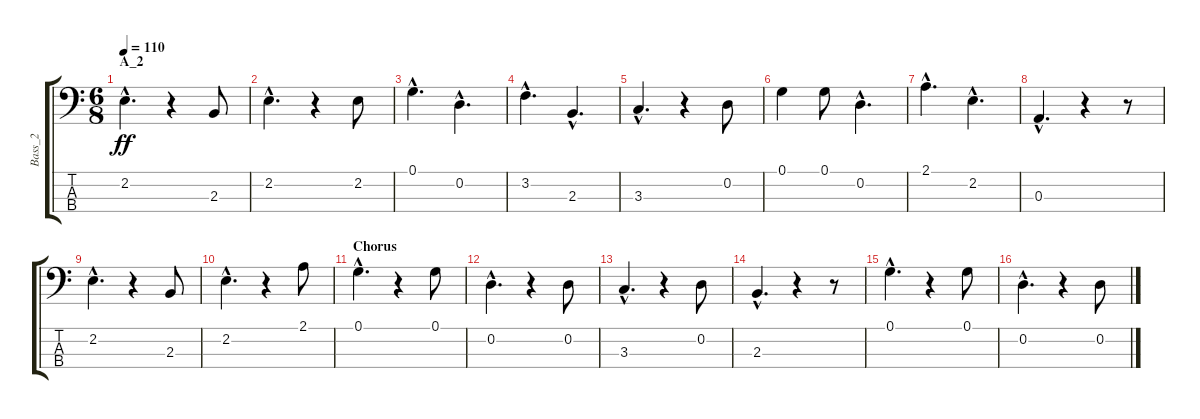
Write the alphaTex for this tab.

\track ("Bass_2" "Bass_2") {instrument electricguitarmuted}
\staff {score tabs}
\tuning (G2 D2 A1 E1) {hide}
\ts (6 8)
\section ("" "A_2")
\tempo 110
\clef f4
\ks c
2.2{hac}.4{d dy ff} r.4 2.3.8 |
2.2{hac}.4{d} r.4 2.2.8 |
0.1{hac}.4{d} 0.2{hac}.4{d} |
3.2{hac}.4{d} 2.3{hac}.4{d} |
3.3{hac}.4{d} r.4 0.2.8 |
0.1.4 0.1.8 0.2{hac}.4{d} |
2.1{hac}.4{d} 2.2{hac}.4{d} |
0.3{hac}.4{d} r.4 r.8 |
2.2{hac}.4{d} r.4 2.3.8 |
2.2{hac}.4{d} r.4 2.1.8 |
\section ("" "Chorus")
0.1{hac}.4{d} r.4 0.1.8 |
0.2{hac}.4{d} r.4 0.2.8 |
3.3{hac}.4{d} r.4 0.2.8 |
2.3{hac}.4{d} r.4 r.8 |
0.1{hac}.4{d} r.4 0.1.8 |
0.2{hac}.4{d} r.4 0.2.8
